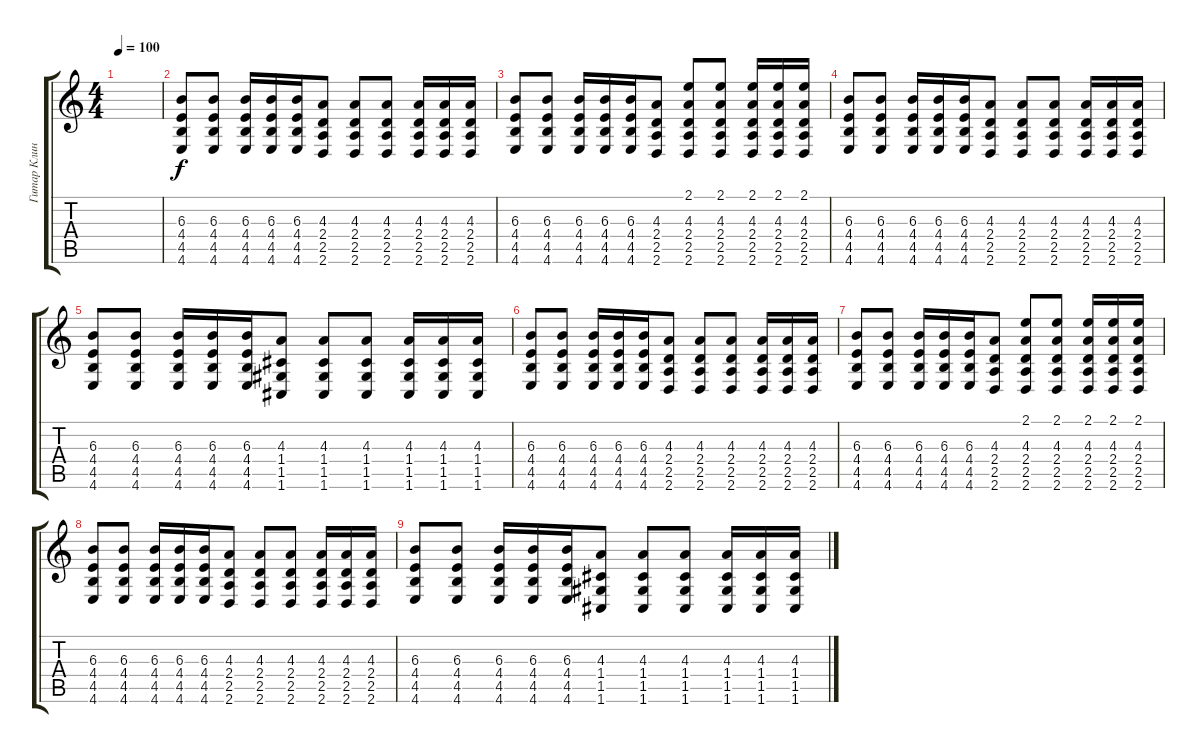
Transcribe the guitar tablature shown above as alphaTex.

\track ("Гитар Клин" "Гитар Клин") {instrument electricguitarclean}
\staff {score tabs}
\tuning (D4 A3 F3 C3 G2 C2) {hide}
\ts (4 4)
\tempo 100
\clef g2
\ks c
|
(6.3 4.4 4.5 4.6).8 (6.3 4.4 4.5 4.6).8 (6.3 4.4 4.5 4.6).16 (6.3 4.4 4.5 4.6).16 (6.3 4.4 4.5 4.6).16 (4.3 2.4 2.5 2.6).8 (4.3 2.4 2.5 2.6).8 (4.3 2.4 2.5 2.6).8 (4.3 2.4 2.5 2.6).16 (4.3 2.4 2.5 2.6).16 (4.3 2.4 2.5 2.6).16 |
(6.3 4.4 4.5 4.6).8 (6.3 4.4 4.5 4.6).8 (6.3 4.4 4.5 4.6).16 (6.3 4.4 4.5 4.6).16 (6.3 4.4 4.5 4.6).16 (4.3 2.4 2.5 2.6).8 (2.1 4.3 2.4 2.5 2.6).8 (2.1 4.3 2.4 2.5 2.6).8 (2.1 4.3 2.4 2.5 2.6).16 (2.1 4.3 2.4 2.5 2.6).16 (2.1 4.3 2.4 2.5 2.6).16 |
(6.3 4.4 4.5 4.6).8 (6.3 4.4 4.5 4.6).8 (6.3 4.4 4.5 4.6).16 (6.3 4.4 4.5 4.6).16 (6.3 4.4 4.5 4.6).16 (4.3 2.4 2.5 2.6).8 (4.3 2.4 2.5 2.6).8 (4.3 2.4 2.5 2.6).8 (4.3 2.4 2.5 2.6).16 (4.3 2.4 2.5 2.6).16 (4.3 2.4 2.5 2.6).16 |
(6.3 4.4 4.5 4.6).8 (6.3 4.4 4.5 4.6).8 (6.3 4.4 4.5 4.6).16 (6.3 4.4 4.5 4.6).16 (6.3 4.4 4.5 4.6).16 (4.3 1.4 1.5 1.6).8 (4.3 1.4 1.5 1.6).8 (4.3 1.4 1.5 1.6).8 (4.3 1.4 1.5 1.6).16 (4.3 1.4 1.5 1.6).16 (4.3 1.4 1.5 1.6).16 |
(6.3 4.4 4.5 4.6).8 (6.3 4.4 4.5 4.6).8 (6.3 4.4 4.5 4.6).16 (6.3 4.4 4.5 4.6).16 (6.3 4.4 4.5 4.6).16 (4.3 2.4 2.5 2.6).8 (4.3 2.4 2.5 2.6).8 (4.3 2.4 2.5 2.6).8 (4.3 2.4 2.5 2.6).16 (4.3 2.4 2.5 2.6).16 (4.3 2.4 2.5 2.6).16 |
(6.3 4.4 4.5 4.6).8 (6.3 4.4 4.5 4.6).8 (6.3 4.4 4.5 4.6).16 (6.3 4.4 4.5 4.6).16 (6.3 4.4 4.5 4.6).16 (4.3 2.4 2.5 2.6).8 (2.1 4.3 2.4 2.5 2.6).8 (2.1 4.3 2.4 2.5 2.6).8 (2.1 4.3 2.4 2.5 2.6).16 (2.1 4.3 2.4 2.5 2.6).16 (2.1 4.3 2.4 2.5 2.6).16 |
(6.3 4.4 4.5 4.6).8 (6.3 4.4 4.5 4.6).8 (6.3 4.4 4.5 4.6).16 (6.3 4.4 4.5 4.6).16 (6.3 4.4 4.5 4.6).16 (4.3 2.4 2.5 2.6).8 (4.3 2.4 2.5 2.6).8 (4.3 2.4 2.5 2.6).8 (4.3 2.4 2.5 2.6).16 (4.3 2.4 2.5 2.6).16 (4.3 2.4 2.5 2.6).16 |
(6.3 4.4 4.5 4.6).8 (6.3 4.4 4.5 4.6).8 (6.3 4.4 4.5 4.6).16 (6.3 4.4 4.5 4.6).16 (6.3 4.4 4.5 4.6).16 (4.3 1.4 1.5 1.6).8 (4.3 1.4 1.5 1.6).8 (4.3 1.4 1.5 1.6).8 (4.3 1.4 1.5 1.6).16 (4.3 1.4 1.5 1.6).16 (4.3 1.4 1.5 1.6).16
